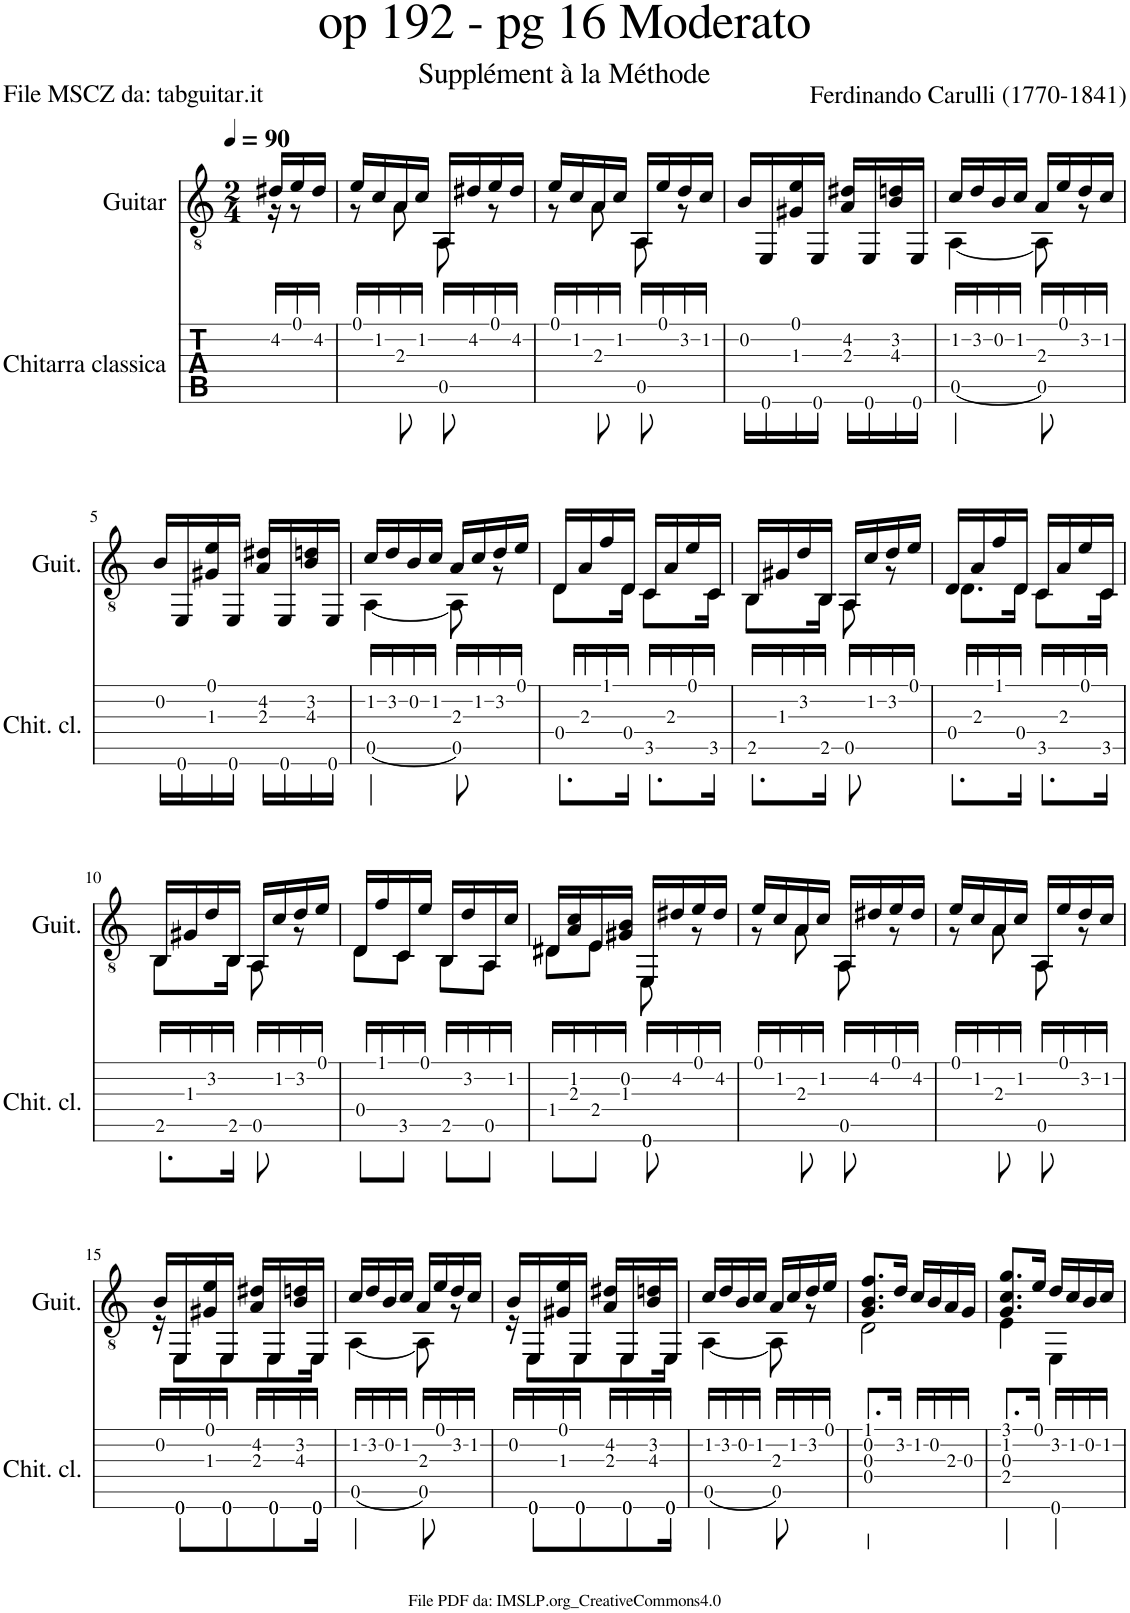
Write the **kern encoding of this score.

**kern	**kern
*part2	*part1
*staff2	*staff1
*I"Chitarra classica	*I"Guitar
*I'Chit. cl.	*I'Guit.
*stria6	*
*	*clefGv2
*k[]	*k[]
*M2/4	*M2/4
*MM90	*MM90
=	=
*^	*^
16d#X/LL	16r	16d#X/LL	16r
16e/	8r	16e/	8r
16d#/JJ	.	16d#/JJ	.
=1	=1	=1	=1
16e/LL	8r	16e/LL	8r
16c/	.	16c/	.
16A/	8A\	16A/	8A\
16c/JJ	.	16c/JJ	.
16AA/LL	8AA\	16AA/LL	8AA\
16d#X/	.	16d#X/	.
16e/	8r	16e/	8r
16d#/JJ	.	16d#/JJ	.
=2	=2	=2	=2
16e/LL	8r	16e/LL	8r
16c/	.	16c/	.
16A/	8A\	16A/	8A\
16c/JJ	.	16c/JJ	.
16AA/LL	8AA\	16AA/LL	8AA\
16e/	.	16e/	.
16d/	8r	16d/	8r
16c/JJ	.	16c/JJ	.
*v	*v	*	*
*	*v	*v
=3	=3
16B\LL	16B/LL
16EE\	16EE/
16G#X\ 16e\	16G#X/ 16e/
16EE\JJ	16EE/JJ
16A\ 16d#X\LL	16A/ 16d#X/LL
16EE\	16EE/
16B\ 16dn\	16B/ 16dn/
16EE\JJ	16EE/JJ
=4	=4
*^	*^
16c/LL	[4AA\	16c/LL	[4AA\
16d/	.	16d/	.
16B/	.	16B/	.
16c/JJ	.	16c/JJ	.
16A/LL	8AA\]	16A/LL	8AA\]
16e/	.	16e/	.
16d/	8r	16d/	8r
16c/JJ	.	16c/JJ	.
*v	*v	*	*
*	*v	*v
!!LO:LB:g=z
=5	=5
16B\LL	16B/LL
16EE\	16EE/
16G#X\ 16e\	16G#X/ 16e/
16EE\JJ	16EE/JJ
16A\ 16d#X\LL	16A/ 16d#X/LL
16EE\	16EE/
16B\ 16dn\	16B/ 16dn/
16EE\JJ	16EE/JJ
=6	=6
*^	*^
16c/LL	[4AA\	16c/LL	[4AA\
16d/	.	16d/	.
16B/	.	16B/	.
16c/JJ	.	16c/JJ	.
16A/LL	8AA\]	16A/LL	8AA\]
16c/	.	16c/	.
16d/	8r	16d/	8r
16e/JJ	.	16e/JJ	.
=7	=7	=7	=7
16D/LL	8.D\L	16D/LL	8.D\L
16A/	.	16A/	.
16f/	.	16f/	.
16D/JJ	16D\Jk	16D/JJ	16D\Jk
16C/LL	8.C\L	16C/LL	8.C\L
16A/	.	16A/	.
16e/	.	16e/	.
16C/JJ	16C\Jk	16C/JJ	16C\Jk
=8	=8	=8	=8
16BB/LL	8.BB\L	16BB/LL	8.BB\L
16G#X/	.	16G#X/	.
16d/	.	16d/	.
16BB/JJ	16BB\Jk	16BB/JJ	16BB\Jk
16AA/LL	8AA\	16AA/LL	8AA\
16c/	.	16c/	.
16d/	8r	16d/	8r
16e/JJ	.	16e/JJ	.
=9	=9	=9	=9
16D/LL	8.D\L	16D/LL	8.D\L
16A/	.	16A/	.
16f/	.	16f/	.
16D/JJ	16D\Jk	16D/JJ	16D\Jk
16C/LL	8.C\L	16C/LL	8.C\L
16A/	.	16A/	.
16e/	.	16e/	.
16C/JJ	16C\Jk	16C/JJ	16C\Jk
!!LO:LB:g=z	!!
=10	=10	=10	=10
16BB/LL	8.BB\L	16BB/LL	8.BB\L
16G#X/	.	16G#X/	.
16d/	.	16d/	.
16BB/JJ	16BB\Jk	16BB/JJ	16BB\Jk
16AA/LL	8AA\	16AA/LL	8AA\
16c/	.	16c/	.
16d/	8r	16d/	8r
16e/JJ	.	16e/JJ	.
=11	=11	=11	=11
16D/LL	8D\L	16D/LL	8D\L
16f/	.	16f/	.
16C/	8C\J	16C/	8C\J
16e/JJ	.	16e/JJ	.
16BB/LL	8BB\L	16BB/LL	8BB\L
16d/	.	16d/	.
16AA/	8AA\J	16AA/	8AA\J
16c/JJ	.	16c/JJ	.
=12	=12	=12	=12
16D#X/LL	8D#\L	16D#X/LL	8D#\L
16A/ 16c/	.	16A/ 16c/	.
16E/	8E\J	16E/	8E\J
16G#X/ 16B/JJ	.	16G#X/ 16B/JJ	.
16EE/LL	8EE\	16EE/LL	8EE\
16d#X/	.	16d#X/	.
16e/	8r	16e/	8r
16d#/JJ	.	16d#/JJ	.
=13	=13	=13	=13
16e/LL	8r	16e/LL	8r
16c/	.	16c/	.
16A/	8A\	16A/	8A\
16c/JJ	.	16c/JJ	.
16AA/LL	8AA\	16AA/LL	8AA\
16d#X/	.	16d#X/	.
16e/	8r	16e/	8r
16d#/JJ	.	16d#/JJ	.
=14	=14	=14	=14
16e/LL	8r	16e/LL	8r
16c/	.	16c/	.
16A/	8A\	16A/	8A\
16c/JJ	.	16c/JJ	.
16AA/LL	8AA\	16AA/LL	8AA\
16e/	.	16e/	.
16d/	8r	16d/	8r
16c/JJ	.	16c/JJ	.
!!LO:LB:g=z	!!
=15	=15	=15	=15
16B/LL	16r	16B/LL	16r
16EE/	8EE\L	16EE/	8EE\L
16G#X/ 16e/	.	16G#X/ 16e/	.
16EE/JJ	8EE\	16EE/JJ	8EE\
16A/ 16d#X/LL	.	16A/ 16d#X/LL	.
16EE/	8EE\	16EE/	8EE\
16B/ 16dn/	.	16B/ 16dn/	.
16EE/JJ	16EE\Jk	16EE/JJ	16EE\Jk
=16	=16	=16	=16
16c/LL	[4AA\	16c/LL	[4AA\
16d/	.	16d/	.
16B/	.	16B/	.
16c/JJ	.	16c/JJ	.
16A/LL	8AA\]	16A/LL	8AA\]
16e/	.	16e/	.
16d/	8r	16d/	8r
16c/JJ	.	16c/JJ	.
=17	=17	=17	=17
16B/LL	16r	16B/LL	16r
16EE/	8EE\L	16EE/	8EE\L
16G#X/ 16e/	.	16G#X/ 16e/	.
16EE/JJ	8EE\	16EE/JJ	8EE\
16A/ 16d#X/LL	.	16A/ 16d#X/LL	.
16EE/	8EE\	16EE/	8EE\
16B/ 16dn/	.	16B/ 16dn/	.
16EE/JJ	16EE\Jk	16EE/JJ	16EE\Jk
=18	=18	=18	=18
16c/LL	[4AA\	16c/LL	[4AA\
16d/	.	16d/	.
16B/	.	16B/	.
16c/JJ	.	16c/JJ	.
16A/LL	8AA\]	16A/LL	8AA\]
16c/	.	16c/	.
16d/	8r	16d/	8r
16e/JJ	.	16e/JJ	.
=19	=19	=19	=19
8.G/ 8.B/ 8.f/L	2D\	8.G/ 8.B/ 8.f/L	2D\
16d/Jk	.	16d/Jk	.
16c/LL	.	16c/LL	.
16B/	.	16B/	.
16A/	.	16A/	.
16G/JJ	.	16G/JJ	.
=20	=20	=20	=20
8.G/ 8.c/ 8.g/L	4E\	8.G/ 8.c/ 8.g/L	4E\
16e/Jk	.	16e/Jk	.
16d/LL	4EE\	16d/LL	4EE\
16c/	.	16c/	.
16B/	.	16B/	.
16c/JJ	.	16c/JJ	.
*v	*v	*	*
*	*v	*v
=	=
*-	*-
